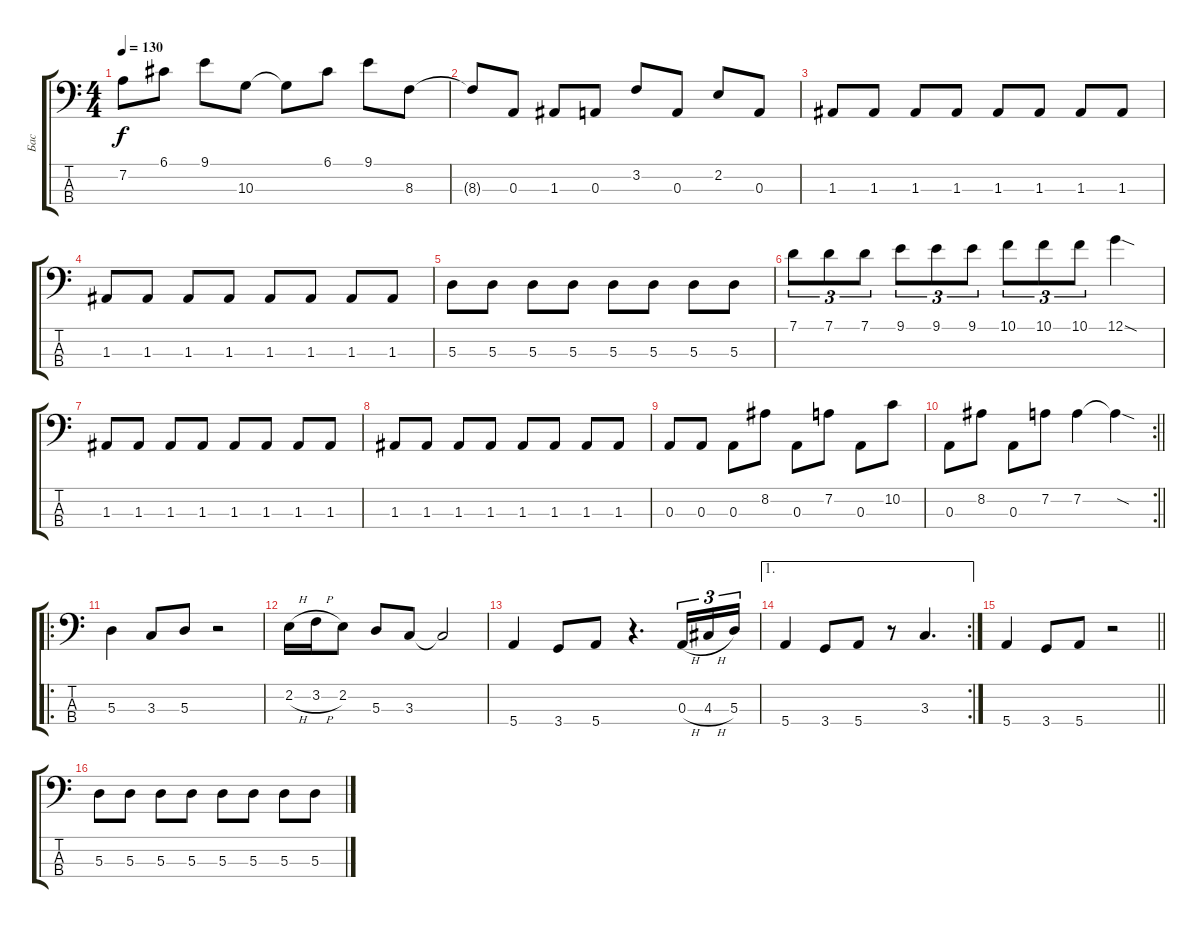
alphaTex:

\track ("Бас" "Бас") {instrument electricbassfinger}
\staff {score tabs}
\tuning (G2 D2 A1 E1) {hide}
\ts (4 4)
\tempo 130
\clef f4
\ks c
7.2.8{dy f} 6.1.8 9.1.8 10.3.8 10.3{t}.8 6.1.8 9.1.8 8.3.8 |
8.3{t}.8 0.3.8 1.3.8 0.3.8 3.2.8 0.3.8 2.2.8 0.3.8 |
1.3.8 1.3.8 1.3.8 1.3.8 1.3.8 1.3.8 1.3.8 1.3.8 |
1.3.8 1.3.8 1.3.8 1.3.8 1.3.8 1.3.8 1.3.8 1.3.8 |
5.3.8 5.3.8 5.3.8 5.3.8 5.3.8 5.3.8 5.3.8 5.3.8 |
7.1.8{tu (3 2)} 7.1.8{tu (3 2)} 7.1.8{tu (3 2)} 9.1.8{tu (3 2)} 9.1.8{tu (3 2)} 9.1.8{tu (3 2)} 10.1.8{tu (3 2)} 10.1.8{tu (3 2)} 10.1.8{tu (3 2)} 12.1{sod}.4 |
1.3.8 1.3.8 1.3.8 1.3.8 1.3.8 1.3.8 1.3.8 1.3.8 |
1.3.8 1.3.8 1.3.8 1.3.8 1.3.8 1.3.8 1.3.8 1.3.8 |
0.3.8 0.3.8 0.3.8 8.2.8 0.3.8 7.2.8 0.3.8 10.2.8 |
\rc 2
\barLineRight lightlight
0.3.8 8.2.8 0.3.8 7.2.8 7.2.4 7.2{sod t}.4 |
\ro
\section ("" "")
5.3.4 3.3.8 5.3.8 r.2 |
2.2{h}.16 3.2{h}.16 2.2.8 5.3.8 3.3.8 3.3{t}.2 |
5.4.4 3.4.8 5.4.8 r.4{d} 0.3{h}.16{tu (3 2)} 4.3{h}.16{tu (3 2)} 5.3.16{tu (3 2)} |
\ae 1
\rc 2
5.4.4 3.4.8 5.4.8 r.8 3.3.4{d} |
\barLineRight lightlight
5.4.4 3.4.8 5.4.8 r.2 |
\section ("" "")
5.3.8 5.3.8 5.3.8 5.3.8 5.3.8 5.3.8 5.3.8 5.3.8
